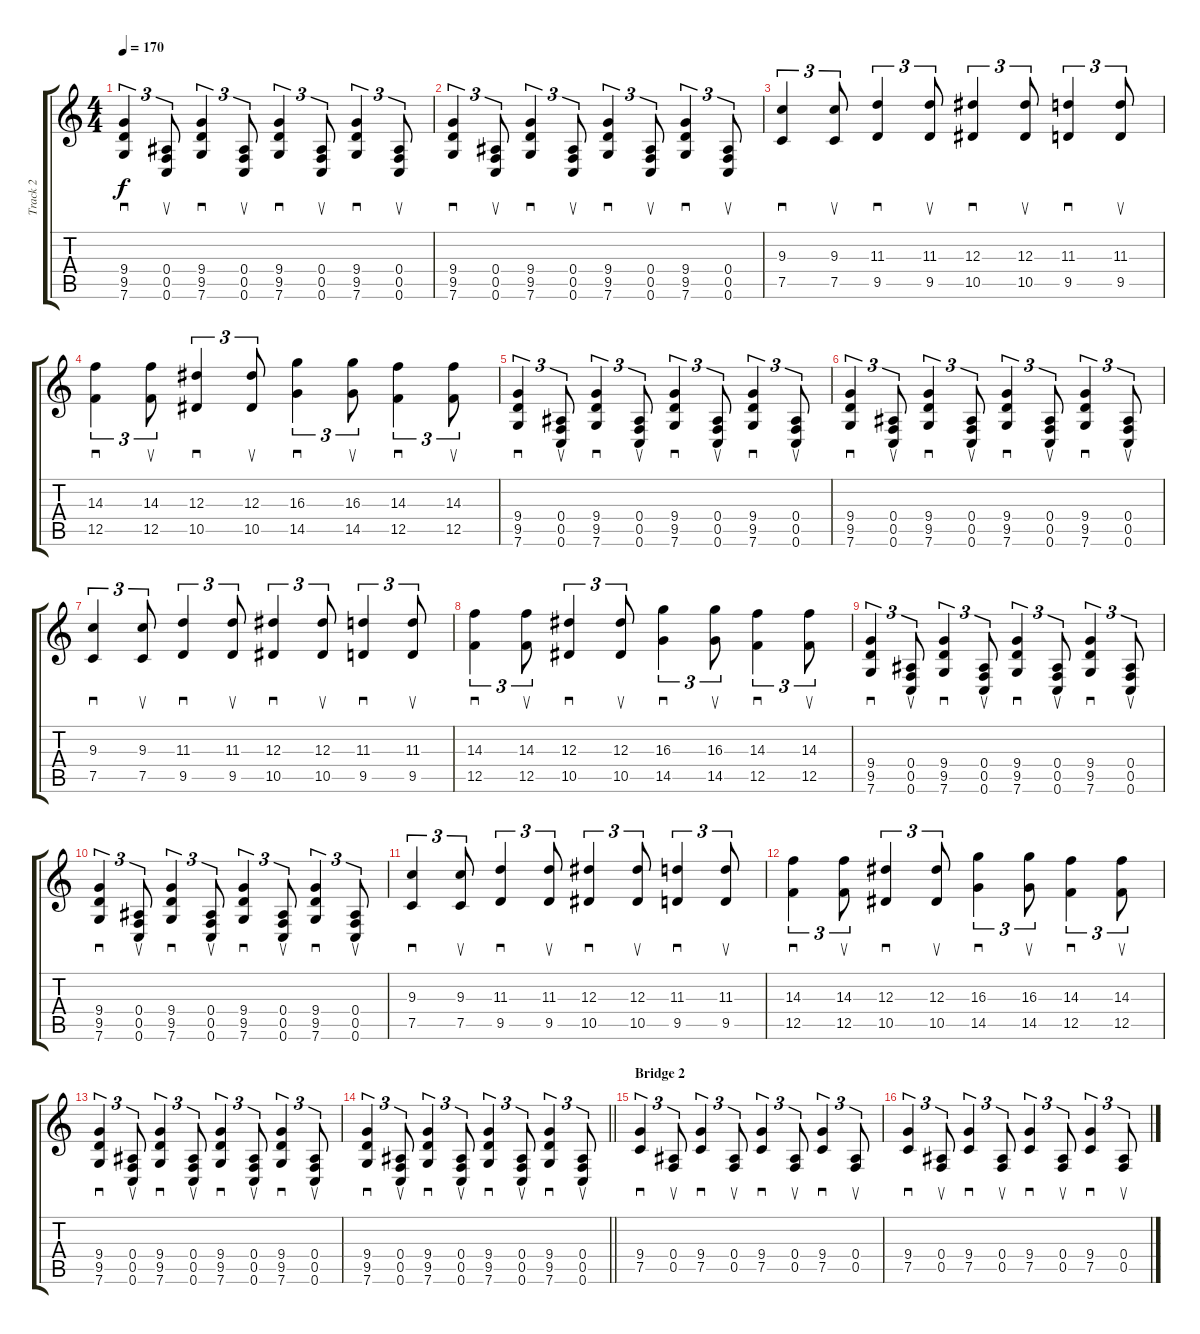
\track ("Track 2" "Track 2") {instrument distortionguitar}
\staff {score tabs}
\tuning (C4 G3 Eb3 Bb2 F2 C2) {hide}
\ts (4 4)
\tempo 170
\clef g2
\ks c
(9.4 9.5 7.6).4{sd tu (3 2) dy f} (0.4 0.5 0.6).8{su tu (3 2)} (9.4 9.5 7.6).4{sd tu (3 2)} (0.4 0.5 0.6).8{su tu (3 2)} (9.4 9.5 7.6).4{sd tu (3 2)} (0.4 0.5 0.6).8{su tu (3 2)} (9.4 9.5 7.6).4{sd tu (3 2)} (0.4 0.5 0.6).8{su tu (3 2)} |
(9.4 9.5 7.6).4{sd tu (3 2)} (0.4 0.5 0.6).8{su tu (3 2)} (9.4 9.5 7.6).4{sd tu (3 2)} (0.4 0.5 0.6).8{su tu (3 2)} (9.4 9.5 7.6).4{sd tu (3 2)} (0.4 0.5 0.6).8{su tu (3 2)} (9.4 9.5 7.6).4{sd tu (3 2)} (0.4 0.5 0.6).8{su tu (3 2)} |
(9.3 7.5).4{sd tu (3 2)} (9.3 7.5).8{su tu (3 2)} (11.3 9.5).4{sd tu (3 2)} (11.3 9.5).8{su tu (3 2)} (12.3 10.5).4{sd tu (3 2)} (12.3 10.5).8{su tu (3 2)} (11.3 9.5).4{sd tu (3 2)} (11.3 9.5).8{su tu (3 2)} |
(14.3 12.5).4{sd tu (3 2)} (14.3 12.5).8{su tu (3 2)} (12.3 10.5).4{sd tu (3 2)} (12.3 10.5).8{su tu (3 2)} (16.3 14.5).4{sd tu (3 2)} (16.3 14.5).8{su tu (3 2)} (14.3 12.5).4{sd tu (3 2)} (14.3 12.5).8{su tu (3 2)} |
(9.4 9.5 7.6).4{sd tu (3 2)} (0.4 0.5 0.6).8{su tu (3 2)} (9.4 9.5 7.6).4{sd tu (3 2)} (0.4 0.5 0.6).8{su tu (3 2)} (9.4 9.5 7.6).4{sd tu (3 2)} (0.4 0.5 0.6).8{su tu (3 2)} (9.4 9.5 7.6).4{sd tu (3 2)} (0.4 0.5 0.6).8{su tu (3 2)} |
(9.4 9.5 7.6).4{sd tu (3 2)} (0.4 0.5 0.6).8{su tu (3 2)} (9.4 9.5 7.6).4{sd tu (3 2)} (0.4 0.5 0.6).8{su tu (3 2)} (9.4 9.5 7.6).4{sd tu (3 2)} (0.4 0.5 0.6).8{su tu (3 2)} (9.4 9.5 7.6).4{sd tu (3 2)} (0.4 0.5 0.6).8{su tu (3 2)} |
(9.3 7.5).4{sd tu (3 2)} (9.3 7.5).8{su tu (3 2)} (11.3 9.5).4{sd tu (3 2)} (11.3 9.5).8{su tu (3 2)} (12.3 10.5).4{sd tu (3 2)} (12.3 10.5).8{su tu (3 2)} (11.3 9.5).4{sd tu (3 2)} (11.3 9.5).8{su tu (3 2)} |
(14.3 12.5).4{sd tu (3 2)} (14.3 12.5).8{su tu (3 2)} (12.3 10.5).4{sd tu (3 2)} (12.3 10.5).8{su tu (3 2)} (16.3 14.5).4{sd tu (3 2)} (16.3 14.5).8{su tu (3 2)} (14.3 12.5).4{sd tu (3 2)} (14.3 12.5).8{su tu (3 2)} |
(9.4 9.5 7.6).4{sd tu (3 2)} (0.4 0.5 0.6).8{su tu (3 2)} (9.4 9.5 7.6).4{sd tu (3 2)} (0.4 0.5 0.6).8{su tu (3 2)} (9.4 9.5 7.6).4{sd tu (3 2)} (0.4 0.5 0.6).8{su tu (3 2)} (9.4 9.5 7.6).4{sd tu (3 2)} (0.4 0.5 0.6).8{su tu (3 2)} |
(9.4 9.5 7.6).4{sd tu (3 2)} (0.4 0.5 0.6).8{su tu (3 2)} (9.4 9.5 7.6).4{sd tu (3 2)} (0.4 0.5 0.6).8{su tu (3 2)} (9.4 9.5 7.6).4{sd tu (3 2)} (0.4 0.5 0.6).8{su tu (3 2)} (9.4 9.5 7.6).4{sd tu (3 2)} (0.4 0.5 0.6).8{su tu (3 2)} |
(9.3 7.5).4{sd tu (3 2)} (9.3 7.5).8{su tu (3 2)} (11.3 9.5).4{sd tu (3 2)} (11.3 9.5).8{su tu (3 2)} (12.3 10.5).4{sd tu (3 2)} (12.3 10.5).8{su tu (3 2)} (11.3 9.5).4{sd tu (3 2)} (11.3 9.5).8{su tu (3 2)} |
(14.3 12.5).4{sd tu (3 2)} (14.3 12.5).8{su tu (3 2)} (12.3 10.5).4{sd tu (3 2)} (12.3 10.5).8{su tu (3 2)} (16.3 14.5).4{sd tu (3 2)} (16.3 14.5).8{su tu (3 2)} (14.3 12.5).4{sd tu (3 2)} (14.3 12.5).8{su tu (3 2)} |
(9.4 9.5 7.6).4{sd tu (3 2)} (0.4 0.5 0.6).8{su tu (3 2)} (9.4 9.5 7.6).4{sd tu (3 2)} (0.4 0.5 0.6).8{su tu (3 2)} (9.4 9.5 7.6).4{sd tu (3 2)} (0.4 0.5 0.6).8{su tu (3 2)} (9.4 9.5 7.6).4{sd tu (3 2)} (0.4 0.5 0.6).8{su tu (3 2)} |
\barLineRight lightlight
(9.4 9.5 7.6).4{sd tu (3 2)} (0.4 0.5 0.6).8{su tu (3 2)} (9.4 9.5 7.6).4{sd tu (3 2)} (0.4 0.5 0.6).8{su tu (3 2)} (9.4 9.5 7.6).4{sd tu (3 2)} (0.4 0.5 0.6).8{su tu (3 2)} (9.4 9.5 7.6).4{sd tu (3 2)} (0.4 0.5 0.6).8{su tu (3 2)} |
\section ("" "Bridge 2")
(9.4 7.5).4{sd tu (3 2)} (0.4 0.5).8{su tu (3 2)} (9.4 7.5).4{sd tu (3 2)} (0.4 0.5).8{su tu (3 2)} (9.4 7.5).4{sd tu (3 2)} (0.4 0.5).8{su tu (3 2)} (9.4 7.5).4{sd tu (3 2)} (0.4 0.5).8{su tu (3 2)} |
(9.4 7.5).4{sd tu (3 2)} (0.4 0.5).8{su tu (3 2)} (9.4 7.5).4{sd tu (3 2)} (0.4 0.5).8{su tu (3 2)} (9.4 7.5).4{sd tu (3 2)} (0.4 0.5).8{su tu (3 2)} (9.4 7.5).4{sd tu (3 2)} (0.4 0.5).8{su tu (3 2)}
